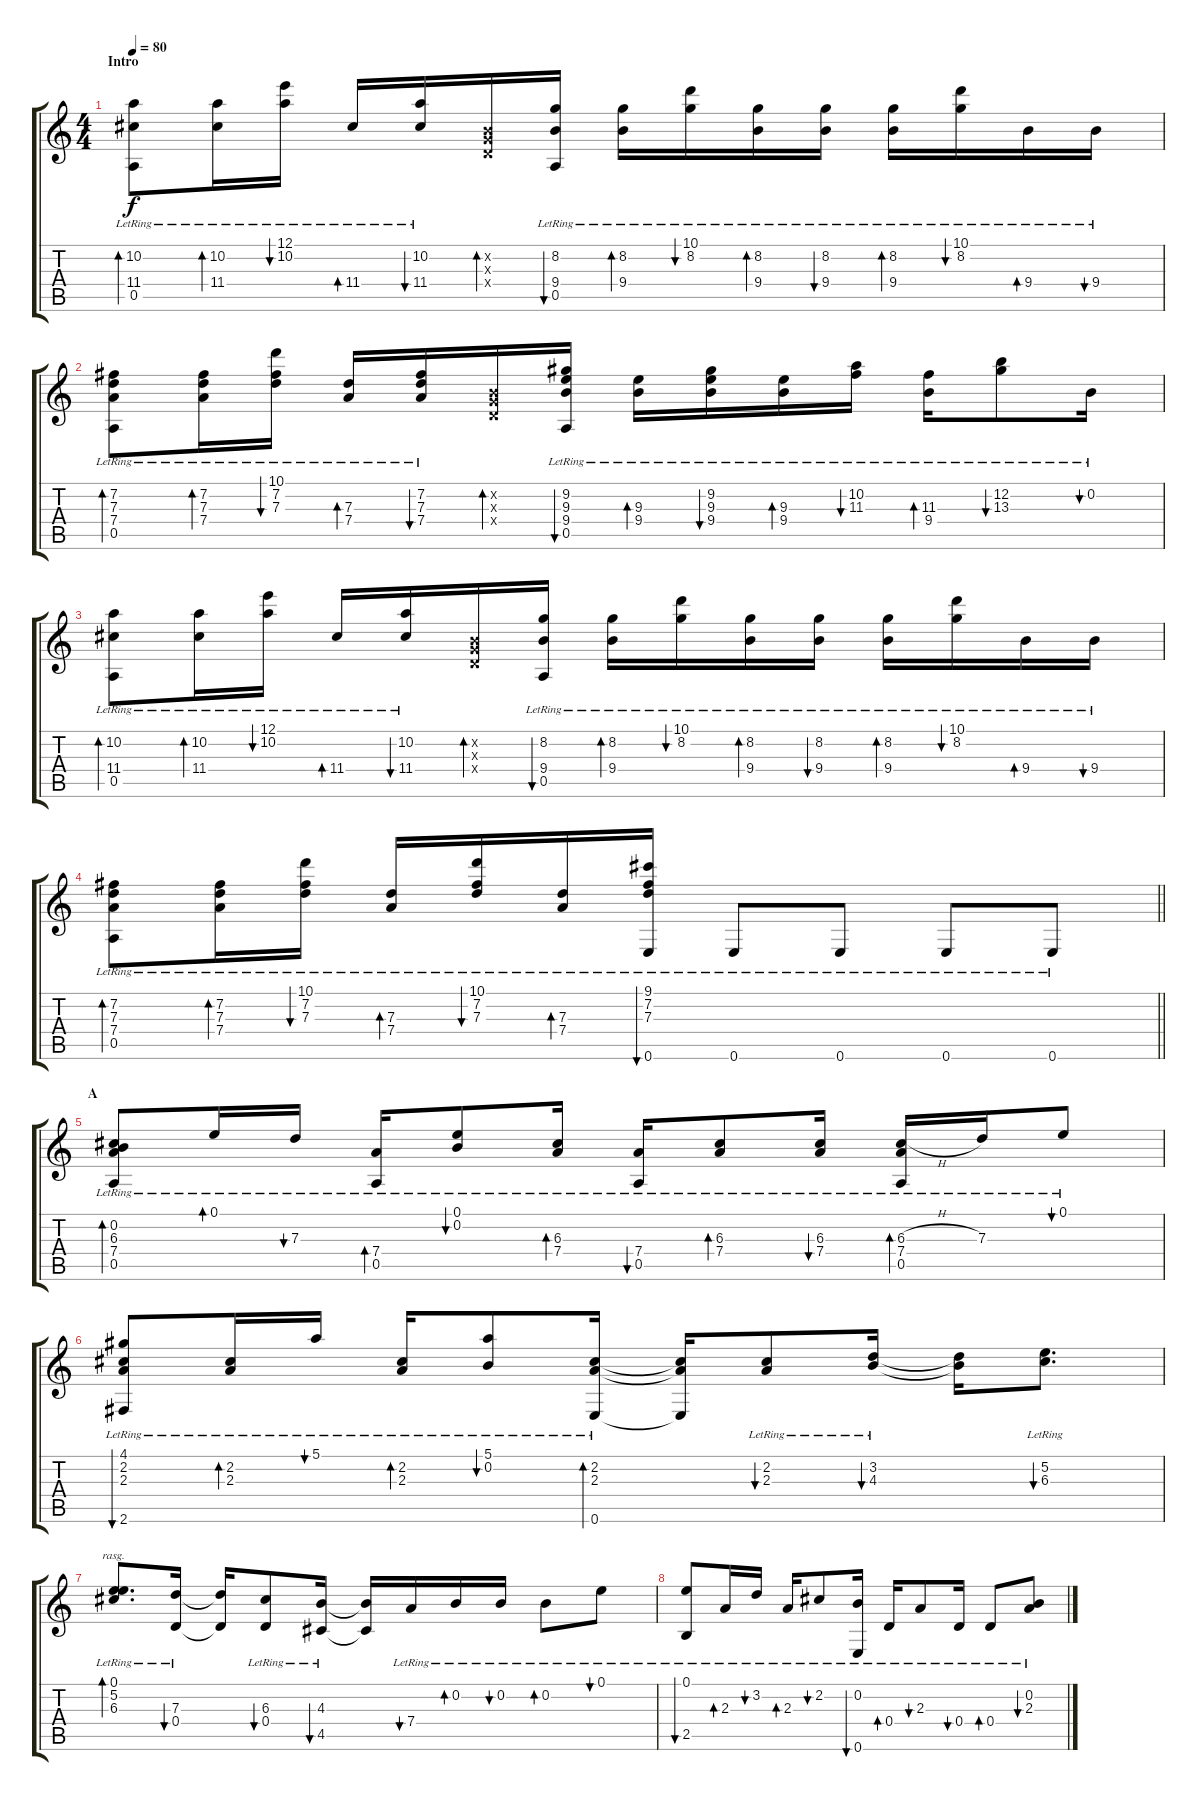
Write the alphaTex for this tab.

\track "" {instrument acousticguitarsteel}
\staff {score tabs}
\tuning (E4 B3 G3 D3 A2 E2) {hide}
\ts (4 4)
\section ("" "Intro")
\tempo 80
\clef g2
\ks c
(10.2{lr} 11.4{lr} 0.5{lr}).8{bd 60 dy f instrument acousticguitarsteel} (10.2{lr} 11.4{lr}).16{bd 60} (12.1{lr} 10.2{lr}).16{bu 60} 11.4{lr}.16{bd 60} (10.2{lr} 11.4{lr}).16{bu 60} (0.2{x} 0.3{x} 0.4{x}).16{bd 60} (8.2{lr} 9.4{lr} 0.5{lr}).16{bu 60} (8.2{lr} 9.4{lr}).16{bd 60} (10.1{lr} 8.2{lr}).16{bu 60} (8.2{lr} 9.4{lr}).16{bd 60} (8.2{lr} 9.4{lr}).16{bu 60} (8.2{lr} 9.4{lr}).16{bd 60} (10.1{lr} 8.2{lr}).16{bu 60} 9.4{lr}.16{bd 60} 9.4{lr}.16{bu 60} |
(7.2{lr} 7.3{lr} 7.4{lr} 0.5{lr}).8{bd 60} (7.2{lr} 7.3{lr} 7.4{lr}).16{bd 60} (10.1{lr} 7.2{lr} 7.3{lr}).16{bu 60} (7.3{lr} 7.4{lr}).16{bd 60} (7.2{lr} 7.3{lr} 7.4{lr}).16{bu 60} (0.2{x} 0.3{x} 0.4{x}).16{bd 60} (9.2{lr} 9.3{lr} 9.4{lr} 0.5{lr}).16{bu 60} (9.3{lr} 9.4{lr}).16{bd 60} (9.2{lr} 9.3{lr} 9.4{lr}).16{bu 60} (9.3{lr} 9.4{lr}).16{bd 60} (10.2{lr} 11.3{lr}).16{bu 60} (11.3{lr} 9.4{lr}).16{bd 60} (12.2{lr} 13.3{lr}).8{bu 60} 0.2{lr}.16{bu 60} |
(10.2{lr} 11.4{lr} 0.5{lr}).8{bd 60} (10.2{lr} 11.4{lr}).16{bd 60} (12.1{lr} 10.2{lr}).16{bu 60} 11.4{lr}.16{bd 60} (10.2{lr} 11.4{lr}).16{bu 60} (0.2{x} 0.3{x} 0.4{x}).16{bd 60} (8.2{lr} 9.4{lr} 0.5{lr}).16{bu 60} (8.2{lr} 9.4{lr}).16{bd 60} (10.1{lr} 8.2{lr}).16{bu 60} (8.2{lr} 9.4{lr}).16{bd 60} (8.2{lr} 9.4{lr}).16{bu 60} (8.2{lr} 9.4{lr}).16{bd 60} (10.1{lr} 8.2{lr}).16{bu 60} 9.4{lr}.16{bd 60} 9.4{lr}.16{bu 60} |
\barLineRight lightlight
(7.2{lr} 7.3{lr} 7.4{lr} 0.5{lr}).8{bd 60} (7.2{lr} 7.3{lr} 7.4{lr}).16{bd 60} (10.1{lr} 7.2{lr} 7.3{lr}).16{bu 60} (7.3{lr} 7.4{lr}).16{bd 60} (10.1{lr} 7.2{lr} 7.3{lr}).16{bu 60} (7.3{lr} 7.4{lr}).16{bd 60} (9.1{lr} 7.2{lr} 7.3{lr} 0.6{lr}).16{bu 60} 0.6{lr}.8 0.6{lr}.8 0.6{lr}.8 0.6{lr}.8 |
\section ("" "A")
(0.2{lr} 6.3{lr} 7.4{lr} 0.5{lr}).8{bd 60} 0.1{lr}.16{bd 60} 7.3{lr}.16{bu 60} (7.4{lr} 0.5{lr}).16{bd 60} (0.1{lr} 0.2{lr}).8{bu 60} (6.3{lr} 7.4{lr}).16{bd 60} (7.4{lr} 0.5{lr}).16{bu 60} (6.3{lr} 7.4{lr}).8{bd 60} (6.3{lr} 7.4{lr}).16{bu 60} (6.3{h lr} 7.4{lr} 0.5{lr}).16{bd 60} 7.3{lr}.16 0.1{lr}.8{bu 60} |
(4.1{lr} 2.2{lr} 2.3{lr} 2.6{lr}).8{bu 60} (2.2{lr} 2.3{lr}).16{bd 60} 5.1{lr}.16{bu 60} (2.2{lr} 2.3{lr}).16{bd 60} (5.1{lr} 0.2{lr}).8{bu 60} (2.2{lr} 2.3{lr} 0.6{lr}).16{bd 60} (2.2{t} 2.3{t} 0.6{t}).16 (2.2{lr} 2.3{lr}).8{bu 60} (3.2{lr} 4.3{lr}).16{bu 60} (3.2{t} 4.3{t}).16 (5.2{lr} 6.3{lr}).8{d bu 60} |
(0.1{lr} 5.2{lr} 6.3{lr}).8{d bd 60 rasg ii} (7.3{lr} 0.4{lr}).16{bu 120} (7.3{t} 0.4{t}).16 (6.3{lr} 0.4{lr}).8{bu 120} (4.3{lr} 4.5{lr}).16{bu 120} (4.3{t} 4.5{t}).16 7.4{lr}.16{bu 120} 0.2{lr}.16{bd 120} 0.2{lr}.16{bu 120} 0.2{lr}.8{bd 120} 0.1{lr}.8{bu 120} |
(0.1{lr} 2.5{lr}).8{bu 120} 2.3{lr}.16{bd 120} 3.2{lr}.16{bu 120} 2.3{lr}.16{bd 120} 2.2{lr}.8{bu 120} (0.2{lr} 0.6{lr}).16{bu 120} 0.4{lr}.16{bd 120} 2.3{lr}.8{bu 120} 0.4{lr}.16{bu 120} 0.4{lr}.8{bd 120} (0.2{lr} 2.3{sl lr}).8{bu 120}
